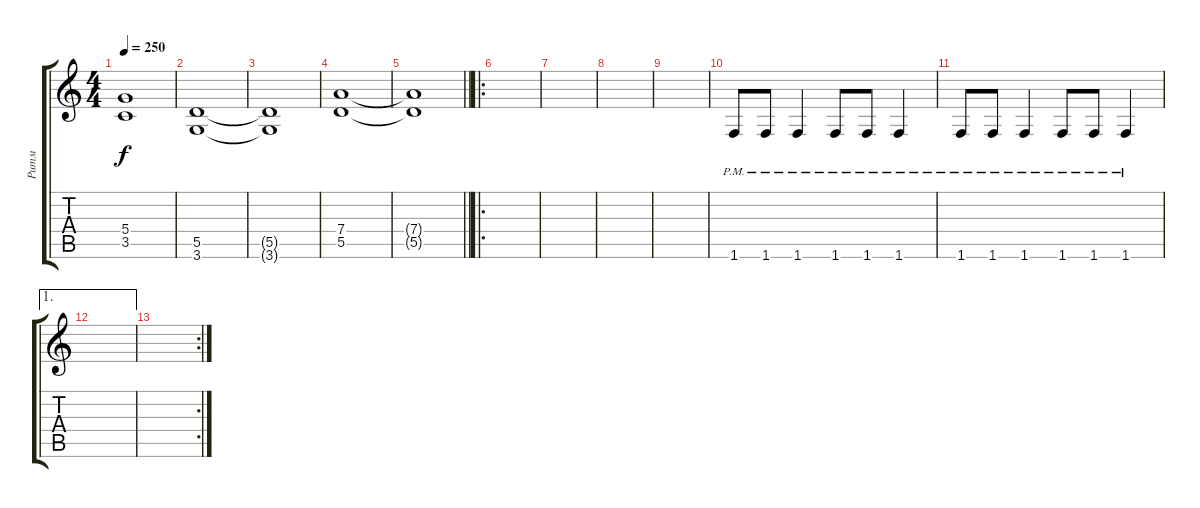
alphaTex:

\track ("Ритм" "Ритм") {instrument distortionguitar}
\staff {score tabs}
\tuning (E4 B3 G3 D3 A2 E2) {hide}
\ts (4 4)
\tempo 250
\clef g2
\ks c
(5.4{t} 3.5{t}).1{dy f} |
(5.5 3.6).1 |
(5.5{t} 3.6{t}).1 |
(7.4 5.5).1 |
\barLineRight lightlight
(7.4{t} 5.5{t}).1 |
\ro
|
|
|
|
1.6{pm}.8 1.6{pm}.8 1.6{pm}.4 1.6{pm}.8 1.6{pm}.8 1.6{pm}.4 |
1.6{pm}.8 1.6{pm}.8 1.6{pm}.4 1.6{pm}.8 1.6{pm}.8 1.6{pm}.4 |
\ae 1
|
\rc 2
